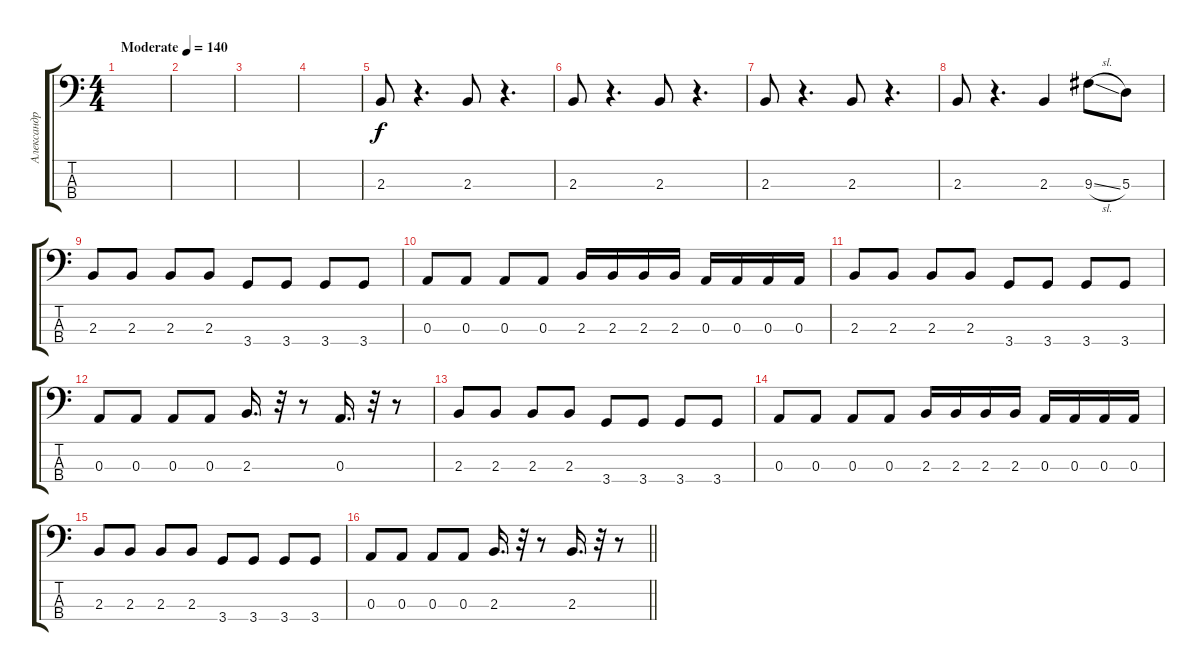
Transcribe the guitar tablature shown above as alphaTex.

\track ("Александр Тимонин" "Александр ") {instrument electricbassfinger}
\staff {score tabs}
\tuning (G2 D2 A1 E1) {hide}
\ts (4 4)
\tempo (140 "Moderate")
\clef f4
\ks c
|
|
|
|
2.3.8 r.4{d} 2.3.8 r.4{d} |
2.3.8 r.4{d} 2.3.8 r.4{d} |
2.3.8 r.4{d} 2.3.8 r.4{d} |
2.3.8 r.4{d} 2.3.4 9.3{sl}.8 5.3.8 |
2.3.8 2.3.8 2.3.8 2.3.8 3.4.8 3.4.8 3.4.8 3.4.8 |
0.3.8 0.3.8 0.3.8 0.3.8 2.3.16 2.3.16 2.3.16 2.3.16 0.3.16 0.3.16 0.3.16 0.3.16 |
2.3.8 2.3.8 2.3.8 2.3.8 3.4.8 3.4.8 3.4.8 3.4.8 |
0.3.8 0.3.8 0.3.8 0.3.8 2.3.16{d} r.32 r.8 0.3.16{d} r.32 r.8 |
2.3.8 2.3.8 2.3.8 2.3.8 3.4.8 3.4.8 3.4.8 3.4.8 |
0.3.8 0.3.8 0.3.8 0.3.8 2.3.16 2.3.16 2.3.16 2.3.16 0.3.16 0.3.16 0.3.16 0.3.16 |
2.3.8 2.3.8 2.3.8 2.3.8 3.4.8 3.4.8 3.4.8 3.4.8 |
\barLineRight lightlight
0.3.8 0.3.8 0.3.8 0.3.8 2.3.16{d} r.32 r.8 2.3.16{d} r.32 r.8
